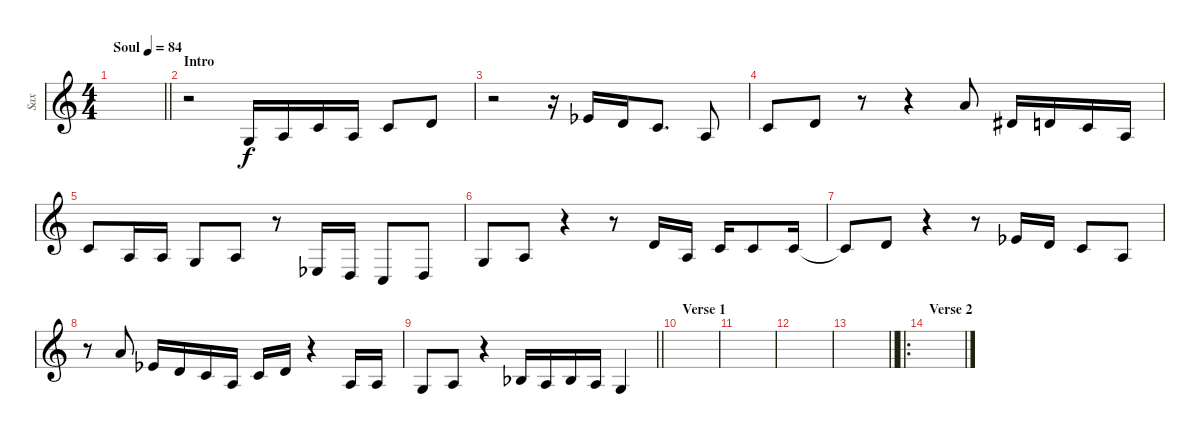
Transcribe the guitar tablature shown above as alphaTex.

\track ("Sax " "Sax ") {instrument altosax}
\staff {score}
\tuning (E4 B3 G3 D3 A2 E2) {hide}
\ts (4 4)
\tempo (84 "Soul")
\clef g2
\barLineRight lightlight
\ks c
|
\section ("" "Intro")
r.2 0.3.16 2.3.16 1.2.16 2.3.16 1.2.8 3.2.8 |
r.2 r.16 4.2{acc b}.16 3.2.16 1.2.8{d} 2.3.8 |
1.2.8 3.2.8 r.8 r.4 5.1.8 4.2.16 3.2.16 1.2.16 2.3.16 |
1.2.8 2.3.16 2.3.16 0.3.8 2.3.8 r.8 1.4{acc b}.16 0.4.16 3.5.8 0.4.8 |
0.3.8 2.3.8 r.4 r.8 3.2.16 2.3.16 1.2.16 1.2.8 1.2.16 |
1.2{t}.8 3.2.8 r.4 r.8 4.2{acc b}.16 3.2.16 1.2.8 2.3.8 |
r.8 5.1.8 4.2{acc b}.16 3.2.16 1.2.16 2.3.16 1.2.16 3.2.16 r.4 2.3.16 2.3.16 |
\barLineRight lightlight
0.3.8 2.3.8 r.4 3.3{acc b}.16 2.3.16 3.3{acc b}.16 2.3.16 0.3.4 |
\section ("" "Verse 1")
|
|
|
\barLineRight lightlight
|
\ro
\section ("" "Verse 2")
